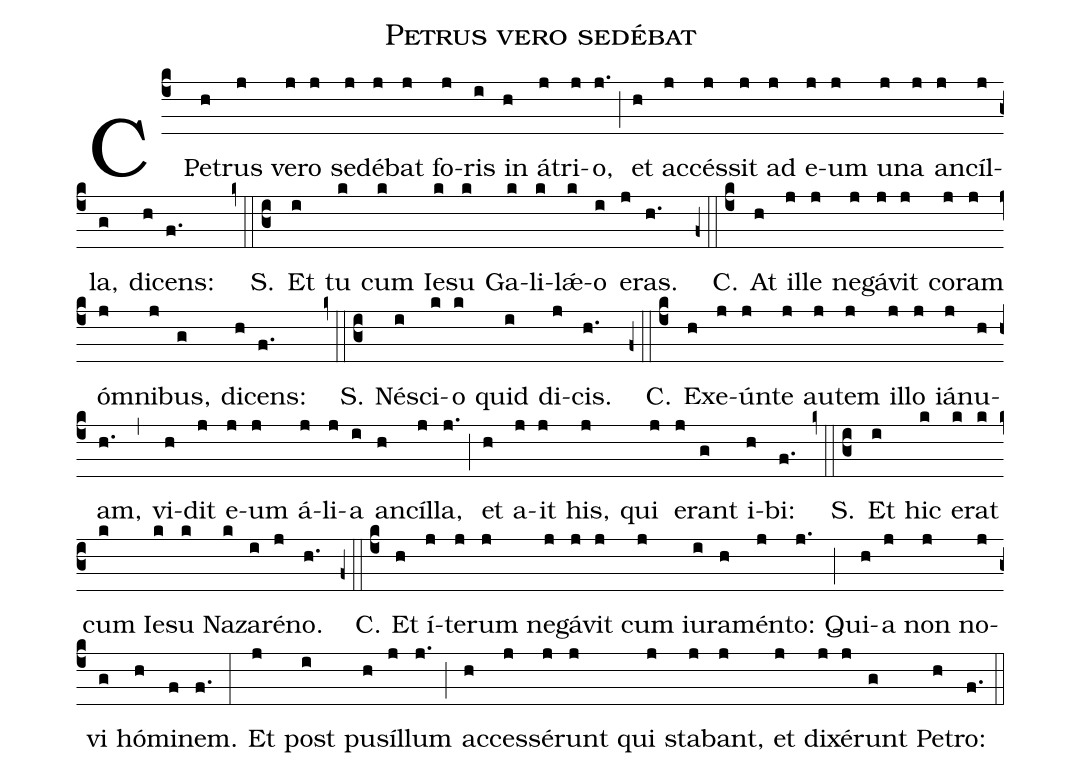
name: Petrus vero sedébat;
%%
(c4)

C.()
Pe(h)trus(j) ve(j)ro(j) se(j)dé(j)bat(j) fo(j)ris(i) in(h) á(j)tri(j)o,(j.) (;)
et(h) ac(j)cés(j)sit(j) ad(j) e(j)um(j) u(j)na(j) an(j)cíl(j)la,(g) di(h)cens:(f.) (z0::c3)

S.()
Et(i) tu(k) cum(k) Ie(k)su(k) Ga(k)li(k)lǽ(k)o(i) e(j)ras.(h.) (z0::c4)

C.()
At(h) il(j)le(j) ne(j)gá(j)vit(j) co(j)ram(j) óm(j)ni(j)bus,(g) di(h)cens:(f.) (z0::c3)

S.()
Né(i)sci(k)o(k) quid(i) di(j)cis.(h.) (z0::c4)

C.()
Ex(h)e(j)ún(j)te(j) au(j)tem(j) il(j)lo(j) iá(j)nu(h)am,(h.) (,)
vi(h)dit(j) e(j)um(j) á(j)li(j)a(i) an(h)cíl(j)la,(j.) (;)
et(h) a(j)it(j) his,(j) qui(j) e(j)rant(g) i(h)bi:(f.) (z0::c3)

S.()
Et(i) hic(k) e(k)rat(k) cum(k) Ie(k)su(k) Na(k)za(i)ré(j)no.(h.) (z0::c4)

C.()
Et(h) í(j)te(j)rum(j) ne(j)gá(j)vit(j) cum(j) iu(i)ra(h)mén(j)to:(j.) (;)
Qui(h)a(j) non(j) no(j)vi(g) hó(h)mi(f)nem.(f.) (:)
Et(j) post(i) pu(h)síl(j)lum(j.) (;)
ac(h)ces(j)sé(j)runt(j) qui(j) sta(j)bant,(j) et(j) di(j)xé(j)runt(g) Pe(h)tro:(f.) (::)
